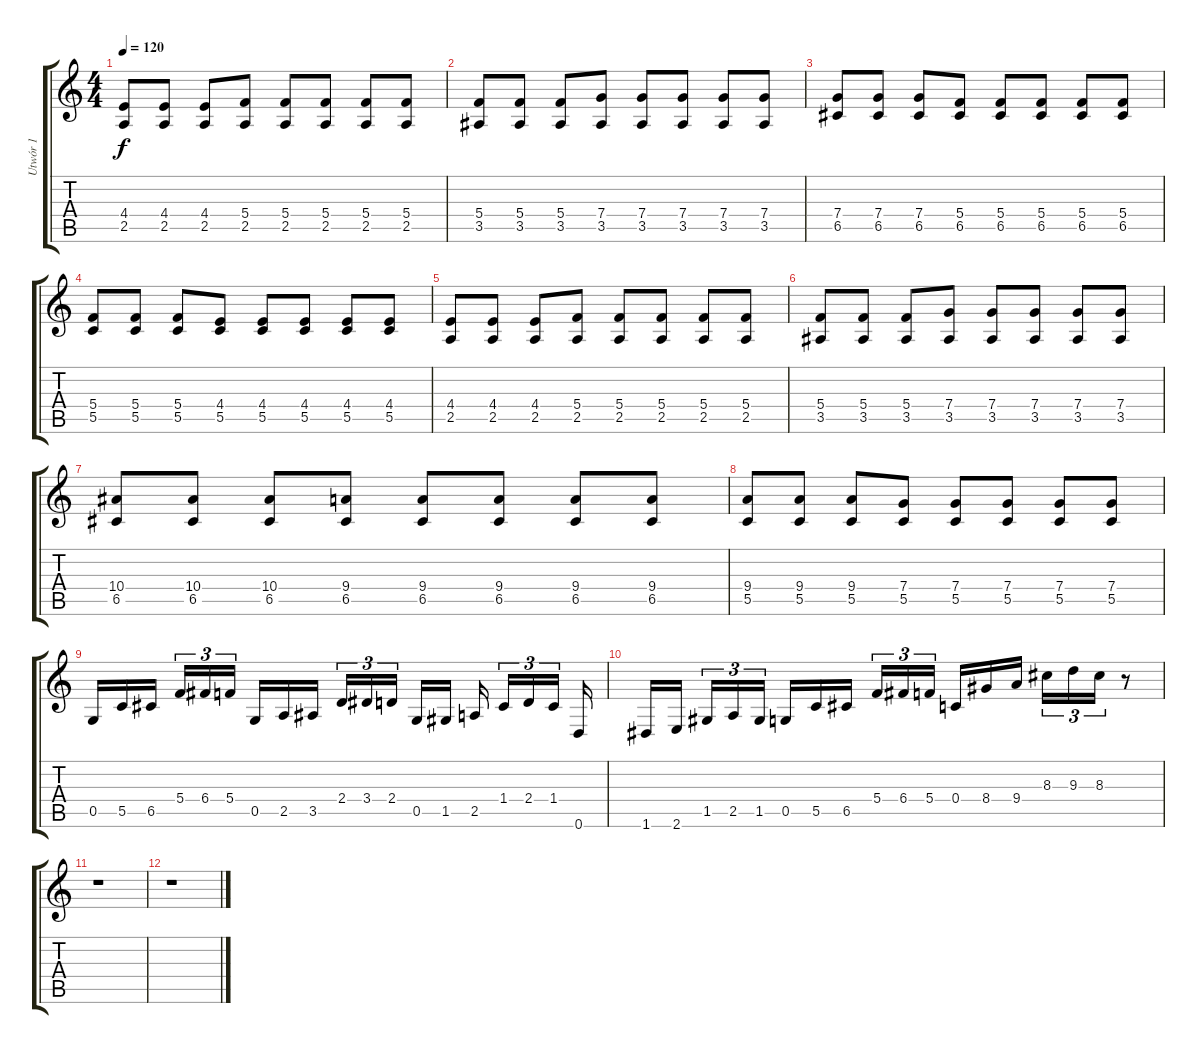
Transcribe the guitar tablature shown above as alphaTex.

\track ("Utwór 1" "Utwór 1") {instrument distortionguitar}
\staff {score tabs}
\tuning (D4 A3 F3 C3 G2 D2) {hide}
\ts (4 4)
\tempo 120
\clef g2
\ks c
(4.4 2.5).8{dy f instrument distortionguitar} (4.4 2.5).8 (4.4 2.5).8 (5.4 2.5).8 (5.4 2.5).8 (5.4 2.5).8 (5.4 2.5).8 (5.4 2.5).8 |
(5.4 3.5).8 (5.4 3.5).8 (5.4 3.5).8 (7.4 3.5).8 (7.4 3.5).8 (7.4 3.5).8 (7.4 3.5).8 (7.4 3.5).8 |
(7.4 6.5).8 (7.4 6.5).8 (7.4 6.5).8 (5.4 6.5).8 (5.4 6.5).8 (5.4 6.5).8 (5.4 6.5).8 (5.4 6.5).8 |
(5.4 5.5).8 (5.4 5.5).8 (5.4 5.5).8 (4.4 5.5).8 (4.4 5.5).8 (4.4 5.5).8 (4.4 5.5).8 (4.4 5.5).8 |
(4.4 2.5).8 (4.4 2.5).8 (4.4 2.5).8 (5.4 2.5).8 (5.4 2.5).8 (5.4 2.5).8 (5.4 2.5).8 (5.4 2.5).8 |
(5.4 3.5).8 (5.4 3.5).8 (5.4 3.5).8 (7.4 3.5).8 (7.4 3.5).8 (7.4 3.5).8 (7.4 3.5).8 (7.4 3.5).8 |
(10.4 6.5).8 (10.4 6.5).8 (10.4 6.5).8 (9.4 6.5).8 (9.4 6.5).8 (9.4 6.5).8 (9.4 6.5).8 (9.4 6.5).8 |
(9.4 5.5).8 (9.4 5.5).8 (9.4 5.5).8 (7.4 5.5).8 (7.4 5.5).8 (7.4 5.5).8 (7.4 5.5).8 (7.4 5.5).8 |
0.5.16 5.5.16 6.5.16 5.4.16{tu (3 2)} 6.4.16{tu (3 2)} 5.4.16{tu (3 2)} 0.5.16 2.5.16 3.5.16 2.4.16{tu (3 2)} 3.4.16{tu (3 2)} 2.4.16{tu (3 2)} 0.5.16 1.5.16 2.5.16 1.4.16{tu (3 2)} 2.4.16{tu (3 2)} 1.4.16{tu (3 2)} 0.6.16 |
1.6.16 2.6.16 1.5.16{tu (3 2)} 2.5.16{tu (3 2)} 1.5.16{tu (3 2)} 0.5.16 5.5.16 6.5.16 5.4.16{tu (3 2)} 6.4.16{tu (3 2)} 5.4.16{tu (3 2)} 0.4.16 8.4.16 9.4.16 8.3.16{tu (3 2)} 9.3.16{tu (3 2)} 8.3.16{tu (3 2)} r.8 |
r.1 |
r.1
